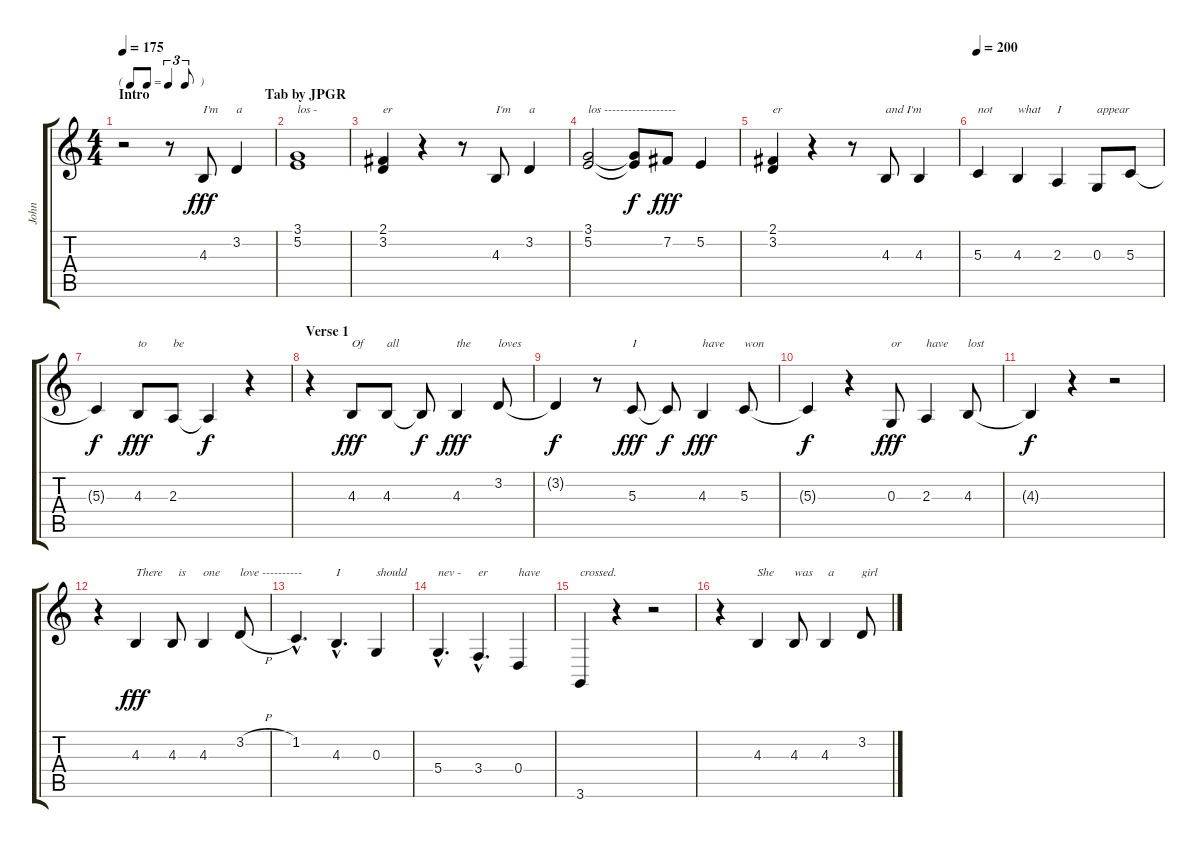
\track ("John" "John") {instrument tenorsax}
\staff {score tabs}
\tuning (E4 B3 G3 D3 A2 E2) {hide}
\ts (4 4)
\tf triplet8th
\section ("" "Intro                                 Tab by JPGR")
\tempo 175
\tempo 130
\tempo 175
\clef g2
\ks c
r.2{dy fff instrument tenorsax} r.8 4.3.8{txt "I'm"} 3.2.4{txt "a"} |
(3.1 5.2).1{txt "los -"} |
(2.1 3.2).4{txt "er"} r.4 r.8 4.3.8{txt "I'm"} 3.2.4{txt "a"} |
(3.1 5.2).2{txt "los ------------------"} (3.1{t} 5.2{t}).8{dy f} 7.2.8{dy fff} 5.2.4 |
(2.1 3.2).4{txt "er"} r.4 r.8 4.3.8{txt "and I'm"} 4.3.4 |
\tempo 200
5.3.4{txt "not"} 4.3.4{txt "what"} 2.3.4{txt "I"} 0.3.8{txt "appear"} 5.3.8 |
5.3{t}.4{dy f} 4.3.8{txt "to " dy fff} 2.3.8{txt "be"} 2.3{t}.4{dy f} r.4 |
\section ("" "Verse 1")
r.4 4.3.8{txt "Of" dy fff} 4.3.8{txt "all"} 4.3{t}.8{dy f} 4.3.4{txt "the" dy fff} 3.2.8{txt "loves"} |
3.2{t}.4{dy f} r.8 5.3.8{txt "I" dy fff} 5.3{t}.8{dy f} 4.3.4{txt "have" dy fff} 5.3.8{txt "won"} |
5.3{t}.4{dy f} r.4 0.3.8{txt "or" dy fff} 2.3.4{txt "have"} 4.3.8{txt "lost"} |
4.3{t}.4{dy f} r.4 r.2 |
r.4 4.3.4{txt "There" dy fff} 4.3.8{txt "  is"} 4.3.4{txt "one"} 3.2{h}.8{txt "love ----------"} |
1.2{hac}.4{d} 4.3{hac}.4{d txt "I"} 0.3.4{txt "should"} |
5.4{hac}.4{d txt "nev -"} 3.4{hac}.4{d txt "er"} 0.4.4{txt "have"} |
3.6.4{txt "crossed."} r.4 r.2 |
r.4 4.3.4{txt "She"} 4.3.8{txt "was"} 4.3.4{txt " a"} 3.2.8{txt "girl"}
